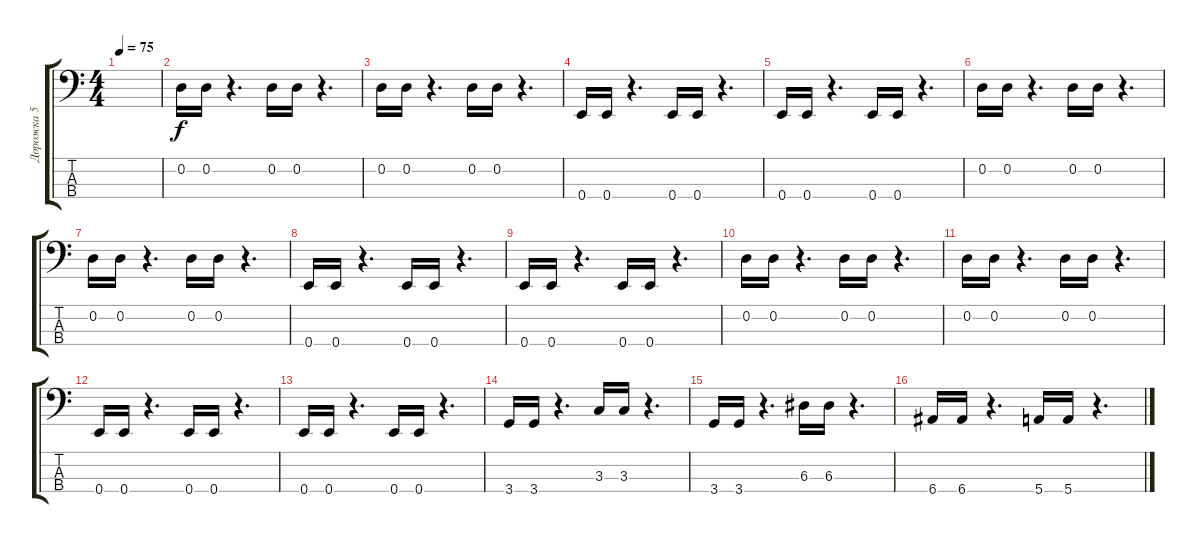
\track ("Дорожка 5" "Дорожка 5") {instrument electricbassfinger}
\staff {score tabs}
\tuning (G2 D2 A1 E1) {hide}
\ts (4 4)
\tempo 75
\clef f4
\ks c
|
0.2.16 0.2.16 r.4{d} 0.2.16 0.2.16 r.4{d} |
0.2.16 0.2.16 r.4{d} 0.2.16 0.2.16 r.4{d} |
0.4.16 0.4.16 r.4{d} 0.4.16 0.4.16 r.4{d} |
0.4.16 0.4.16 r.4{d} 0.4.16 0.4.16 r.4{d} |
0.2.16 0.2.16 r.4{d} 0.2.16 0.2.16 r.4{d} |
0.2.16 0.2.16 r.4{d} 0.2.16 0.2.16 r.4{d} |
0.4.16 0.4.16 r.4{d} 0.4.16 0.4.16 r.4{d} |
0.4.16 0.4.16 r.4{d} 0.4.16 0.4.16 r.4{d} |
0.2.16 0.2.16 r.4{d} 0.2.16 0.2.16 r.4{d} |
0.2.16 0.2.16 r.4{d} 0.2.16 0.2.16 r.4{d} |
0.4.16 0.4.16 r.4{d} 0.4.16 0.4.16 r.4{d} |
0.4.16 0.4.16 r.4{d} 0.4.16 0.4.16 r.4{d} |
3.4.16 3.4.16 r.4{d} 3.3.16 3.3.16 r.4{d} |
3.4.16 3.4.16 r.4{d} 6.3.16 6.3.16 r.4{d} |
6.4.16 6.4.16 r.4{d} 5.4.16 5.4.16 r.4{d}
